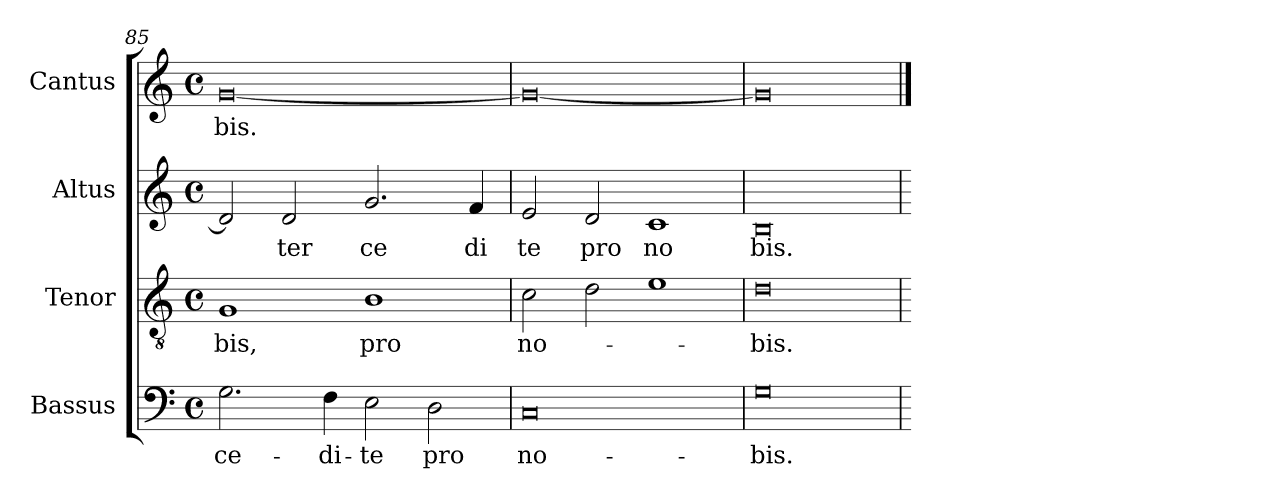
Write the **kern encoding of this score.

**kern	**text	**kern	**text	**kern	**text	**kern	**text
*part4	*part4	*part3	*part3	*part2	*part2	*part1	*part1
*staff4	*staff4	*staff3	*staff3	*staff2	*staff2	*staff1	*staff1
*I"Bassus	*	*I"Tenor	*	*I"Altus	*	*I"Cantus	*
*clefF4	*	*clefGv2	*	*clefG2	*	*clefG2	*
*M4/4	*	*M4/4	*	*M4/4	*	*M4/4	*
*met(c)	*	*met(c)	*	*met(c)	*	*met(c)	*
=85	=85	=85	=85	=85	=85	=85	=85
!	!LO:LY:b:cj	!	!LO:LY:b:cj	!	!	!	!LO:LY:b:cj
2.G\	-ce-	1G	-bis,	2d/]	.	[<0g	bis.
!	!	!	!	!	!LO:LY:b:cj	!	!
.	.	.	.	2d/	ter	.	.
!	!LO:LY:b:cj	!	!	!	!	!	!
4F\	-di-	.	.	.	.	.	.
!	!LO:LY:b:cj	!	!LO:LY:b:cj	!	!LO:LY:b:cj	!	!
2E\	-te	1B	pro	2.g/	ce	.	.
!	!LO:LY:b:cj	!	!	!	!	!	!
2D\	pro	.	.	.	.	.	.
!	!	!	!	!	!LO:LY:b:cj	!	!
.	.	.	.	4f/	di	.	.
=86	=86	=86	=86	=86	=86	=86	=86
!	!LO:LY:b:cj	!	!LO:LY:b:cj	!	!LO:LY:b:cj	!	!
0C	no-	2c\	no-	2e/	te	0g_<	.
!	!	!	!	!	!LO:LY:b:cj	!	!
.	.	2d\	.	2d/	pro	.	.
!	!	!	!	!	!LO:LY:b:cj	!	!
.	.	1e	.	1c	no	.	.
=87	=87	=87	=87	=87	=87	=87	=87
!	!LO:LY:b:cj	!	!LO:LY:b:cj	!	!LO:LY:b:cj	!	!
0G	-bis.	0d	-bis.	0B	bis.	0g]	.
=	==	=	==	=	==	==	==
*-	*-	*-	*-	*-	*-	*-	*-
